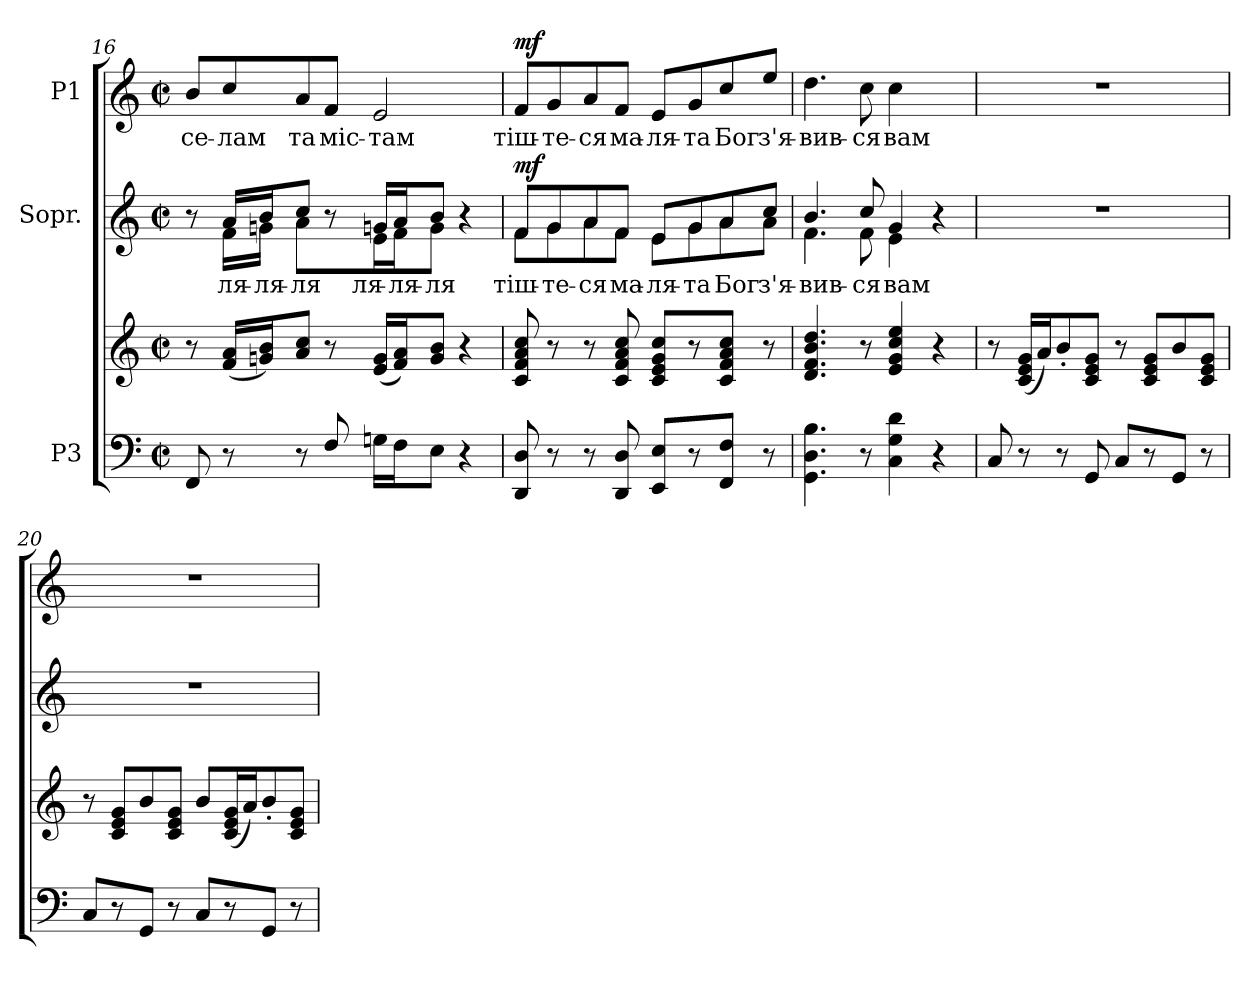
**kern	**kern	**dynam	**kern	**text	**dynam	**kern	**text	**dynam
*part3	*part3	*part3	*part2	*part2	*part2	*part1	*part1	*part1
*staff4	*staff3	*staff3/4	*staff2	*staff2	*staff2	*staff1	*staff1	*staff1
*I"P3	*	*	*I"Sopr.	*	*	*I"P1	*	*
*clefF4	*clefG2	*	*clefG2	*	*	*clefG2	*	*
*k[]	*k[]	*	*k[]	*	*	*k[]	*	*
*C:	*C:	*	*C:	*	*	*C:	*	*
*M2/2	*M2/2	*	*M2/2	*	*	*M2/2	*	*
*met(c|)	*met(c|)	*	*met(c|)	*	*	*met(c|)	*	*
=16	=16	=16	=16	=16	=16	=16	=16	=16
*	*	*	*^	*	*	*	*	*
!	!	!	!	!	!	!	!	!LO:LY:b:color=#000000	!
8FFi/	8r	.	8r	8ryy	.	.	8bi/L	се-	.
!	!	!	!	!	!LO:LY:b:color=#000000	!	!	!	!
!	!	!	!	!	!	!	!	!LO:LY:b:color=#000000	!
8r	(16fi/ 16aiLL	.	16ai/LL	16fi\LL	ля-	.	8cci/	-лам	.
!	!	!	!	!	!LO:LY:b:color=#000000	!	!	!	!
.	16gni/ 16biJ)	.	16bi/J	16gni\JJ	-ля-	.	.	.	.
!	!	!	!	!	!LO:LY:b:color=#000000	!	!	!	!
!	!	!	!	!	!	!	!	!LO:LY:b:color=#000000	!
8r	8ai/ 8cciJ	.	8cci/J	8ai\L	-ля	.	8ai/	та	.
!	!	!	!	!	!	!	!	!LO:LY:b:color=#000000	!
8Fi/	8r	.	8r	8ryy	.	.	8fi/J	міс-	.
!	!	!	!	!	!LO:LY:b:color=#000000	!	!	!	!
!	!	!	!	!	!	!	!	!LO:LY:b:color=#000000	!
16Gni\LL	(16ei/ 16giLL	.	16gni/LL	16ei\L	ля-	.	2ei/	-там	.
!	!	!	!	!	!LO:LY:b:color=#000000	!	!	!	!
16Fi\J	16fi/ 16aiJ)	.	16ai/J	16fi\J	-ля-	.	.	.	.
!	!	!	!	!	!LO:LY:b:color=#000000	!	!	!	!
8Ei\J	8gi/ 8biJ	.	8bi/J	8gi\J	-ля	.	.	.	.
4r	4r	.	4r	4ryy	.	.	.	.	.
!!LO:LB:g=z
=17	=17	=17	=17	=17	=17	=17	=17	=17	=17
!	!	!	!	!	!LO:LY:b:color=#000000	!	!	!	!
!	!	!	!	!	!	!	!	!LO:LY:b:color=#000000	!
8DDi/ 8Di	8ci/ 8fi 8ai 8cci	mf mf	8fi/L	8fi\L	тіш-	mf	8fi/L	тіш-	mf
!	!	!	!	!	!LO:LY:b:color=#000000	!	!	!	!
!	!	!	!	!	!	!	!	!LO:LY:b:color=#000000	!
8r	8r	.	8gi/	8gi\	-те-	.	8gi/	-те-	.
!	!	!	!	!	!LO:LY:b:color=#000000	!	!	!	!
!	!	!	!	!	!	!	!	!LO:LY:b:color=#000000	!
8r	8r	.	8ai/	8ai\	-ся	.	8ai/	-ся	.
!	!	!	!	!	!LO:LY:b:color=#000000	!	!	!	!
!	!	!	!	!	!	!	!	!LO:LY:b:color=#000000	!
8DDi/ 8Di	8ci/ 8fi 8ai 8cci	.	8fi/J	8fi\J	ма-	.	8fi/J	ма-	.
!	!	!	!	!	!LO:LY:b:color=#000000	!	!	!	!
!	!	!	!	!	!	!	!	!LO:LY:b:color=#000000	!
8EEi/ 8EiL	8ci/ 8ei 8gi 8cciL	.	8ei/L	8ei\L	-ля-	.	8ei/L	-ля-	.
!	!	!	!	!	!LO:LY:b:color=#000000	!	!	!	!
!	!	!	!	!	!	!	!	!LO:LY:b:color=#000000	!
8r	8r	.	8gi/	8gi\	-та	.	8gi/	-та	.
!	!	!	!	!	!LO:LY:b:color=#000000	!	!	!	!
!	!	!	!	!	!	!	!	!LO:LY:b:color=#000000	!
8FFi/ 8FiJ	8ci/ 8fi 8ai 8cciJ	.	8ai/	8ai\	Бог	.	8cci/	Бог	.
!	!	!	!	!	!LO:LY:b:color=#000000	!	!	!	!
!	!	!	!	!	!	!	!	!LO:LY:b:color=#000000	!
8r	8r	.	8cci/J	8ai\J	з'я-	.	8eei/J	з'я-	.
=18	=18	=18	=18	=18	=18	=18	=18	=18	=18
!	!	!	!	!	!LO:LY:b:color=#000000	!	!	!	!
!	!	!	!	!	!	!	!	!LO:LY:b:color=#000000	!
4.GGi\ 4.Di 4.Bi	4.di/ 4.fi 4.bi 4.ddi	.	4.bi/	4.fi\	-вив-	.	4.ddi\	-вив-	.
!	!	!	!	!	!LO:LY:b:color=#000000	!	!	!	!
!	!	!	!	!	!	!	!	!LO:LY:b:color=#000000	!
8r	8r	.	8cci/	8fi\	-ся	.	8cci\	-ся	.
!	!	!	!	!	!LO:LY:b:color=#000000	!	!	!	!
!	!	!	!	!	!	!	!	!LO:LY:b:color=#000000	!
4Ci\ 4Gi 4di	4ei/ 4gi 4cci 4eei	.	4gi/	4ei\	вам	.	4cci\	вам	.
4r	4r	.	4r	4ryy	.	.	4ryy	.	.
*	*	*	*v	*v	*	*	*	*	*
=19	=19	=19	=19	=19	=19	=19	=19	=19
8Ci/	8r	.	1r	.	.	1r	.	.
8r	(16ci/ 16ei 16giLL	.	.	.	.	.	.	.
.	16ai/J)	.	.	.	.	.	.	.
8r	8b'i/	.	.	.	.	.	.	.
8GGi/	8ci/ 8ei 8giJ	.	.	.	.	.	.	.
8Ci/L	8r	.	.	.	.	.	.	.
8r	8ci/ 8ei 8giL	.	.	.	.	.	.	.
8GGi/J	8bi/	.	.	.	.	.	.	.
8r	8ci/ 8ei 8giJ	.	.	.	.	.	.	.
=20	=20	=20	=20	=20	=20	=20	=20	=20
8Ci/L	8r	.	1r	.	.	1r	.	.
8r	8ci/ 8ei 8giL	.	.	.	.	.	.	.
8GGi/J	8bi/	.	.	.	.	.	.	.
8r	8ci/ 8ei 8giJ	.	.	.	.	.	.	.
8Ci/L	8bi/L	.	.	.	.	.	.	.
8r	(16ci/ 16ei 16giL	.	.	.	.	.	.	.
.	16ai/J)	.	.	.	.	.	.	.
8GGi/J	8b'i/	.	.	.	.	.	.	.
8r	8ci/ 8ei 8giJ	.	.	.	.	.	.	.
=	=	=	=	=	=	=	=	=
*-	*-	*-	*-	*-	*-	*-	*-	*-
